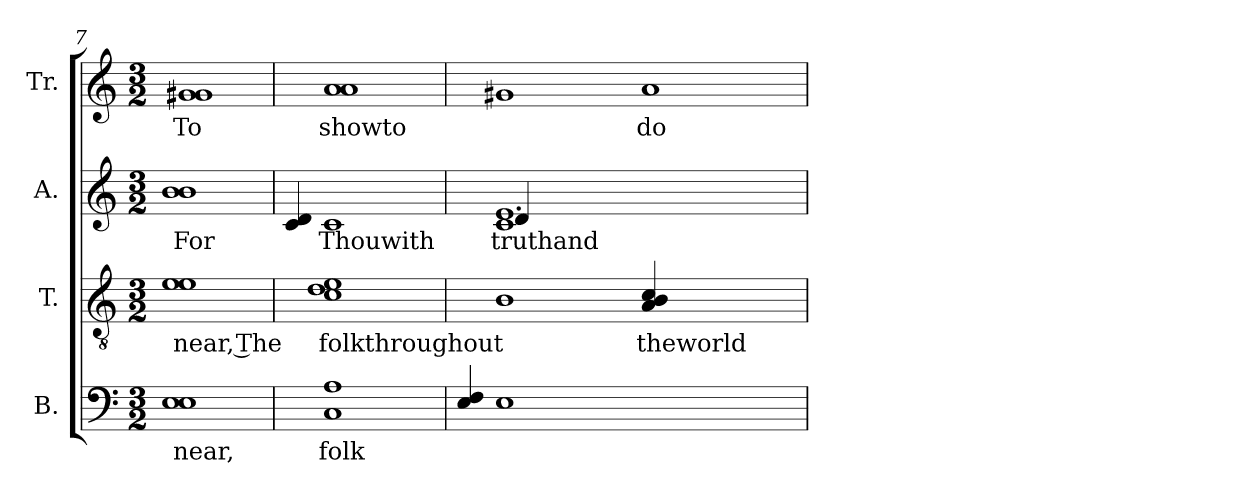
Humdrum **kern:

**kern	**text	**kern	**text	**kern	**text	**kern	**text
*part4	*part4	*part3	*part3	*part2	*part2	*part1	*part1
*staff4	*staff4	*staff3	*staff3	*staff2	*staff2	*staff1	*staff1
*I"B.	*	*I"T.	*	*I"A.	*	*I"Tr.	*
*I'B.	*	*I'T.	*	*I'A.	*	*I'Tr.	*
*clefF4	*	*clefGv2	*	*clefG2	*	*clefG2	*
*k[]	*	*k[]	*	*k[]	*	*k[]	*
*C:	*	*C:	*	*C:	*	*C:	*
*M3/2	*	*M3/2	*	*M3/2	*	*M3/2	*
=7	=7	=7	=7	=7	=7	=7	=7
!	!LO:LY:a:rj	!	!LO:LY:b:rj	!	!LO:LY:b:rj	!	!LO:LY:b:rj
1E 1E	near,	1e 1e	near, The	1b 1b	For	1g#X 1g#	To
=8	=8	=8	=8	=8	=8	=8	=8
!	!LO:LY:a:rj	!	!LO:LY:b:rj	!	!LO:LY:b:rj	!	!LO:LY:b:rj
*	*	*	*	*^	*	*	*
1C 1A	folk	(>1e 1d 1c	folkthroughout	(<1c	4c/ 4d/)	Thouwith	1a 1a	showto
.	.	.	.	.	2.ryy	.	.	.
=9	=9	=9	=9	=9	=9	=9	=9	=9
*^	*	*	*	*	*	*	*	*
!	!	!LO:LY:a:rj	!	!LO:LY:b:rj	!	!	!LO:LY:b:rj	!	!
*	*	*	*	*	*	*^	*	*	*
(>1E	4F/ 4E/)	.	1B	.	(<1.e	1c	4d/)	truthand	1g#X	.
.	1ryy	.	.	.	.	.	2ryy	.	.	.
.	.	.	.	.	.	.	1ryy	.	.	.
!	!	!	!	!LO:LY:b:rj	!	!	!	!	!	!LO:LY:b:rj
1ryy	.	.	(>4B/> 4A/> 4c/>	theworld	.	2ryy	.	.	1a	do
.	2.ryy	.	2.ryy	.	.	.	.	.	.	.
.	.	.	.	.	2ryy	2ryy	.	.	.	.
.	.	.	.	.	.	.	4ryy	.	.	.
*v	*v	*	*	*	*v	*v	*v	*	*	*
=	=	=	=	=	=	=	=
*-	*-	*-	*-	*-	*-	*-	*-
